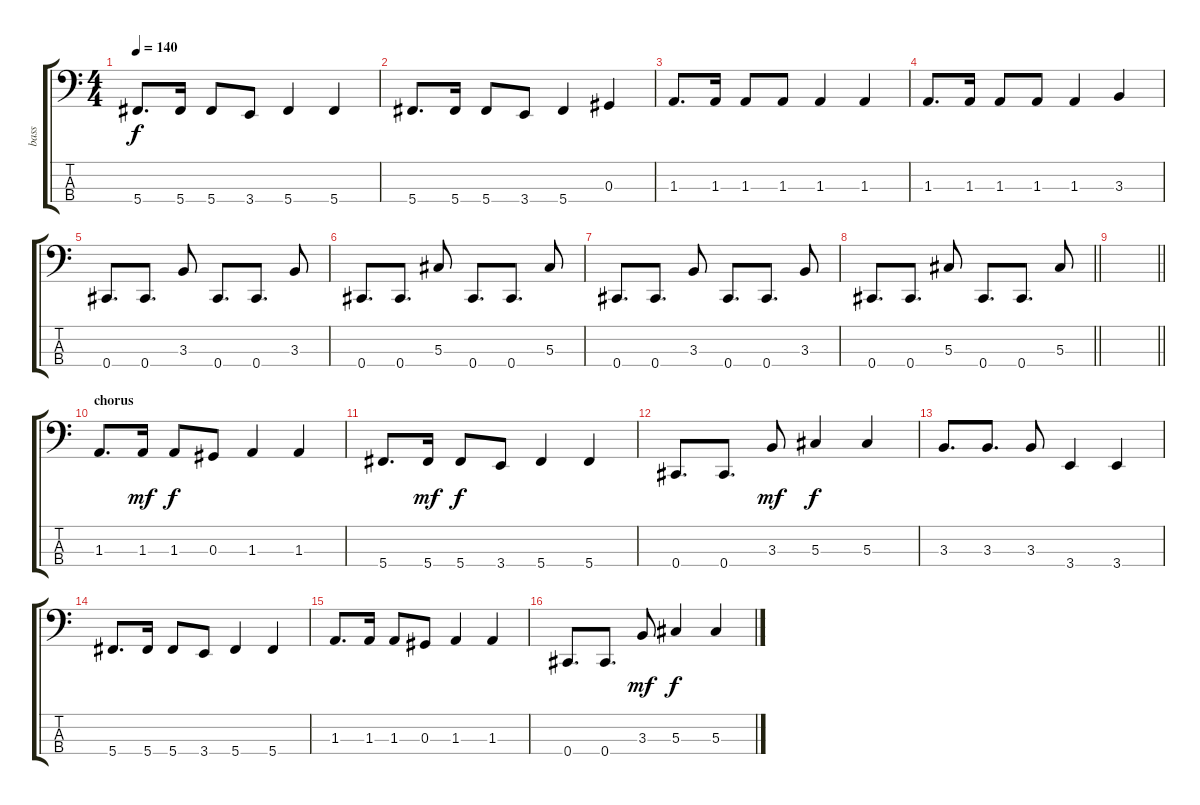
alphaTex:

\track ("bass" "bass") {instrument electricbassfinger}
\staff {score tabs}
\tuning (Gb2 Db2 Ab1 Db1) {hide}
\ts (4 4)
\tempo 140
\clef f4
\ks c
5.4.8{d dy f} 5.4.16 5.4.8 3.4.8 5.4.4 5.4.4 |
5.4.8{d} 5.4.16 5.4.8 3.4.8 5.4.4 0.3.4 |
1.3.8{d} 1.3.16 1.3.8 1.3.8 1.3.4 1.3.4 |
1.3.8{d} 1.3.16 1.3.8 1.3.8 1.3.4 3.3.4 |
0.4.8{d} 0.4.8{d} 3.3.8 0.4.8{d} 0.4.8{d} 3.3.8 |
0.4.8{d} 0.4.8{d} 5.3.8 0.4.8{d} 0.4.8{d} 5.3.8 |
0.4.8{d} 0.4.8{d} 3.3.8 0.4.8{d} 0.4.8{d} 3.3.8 |
\barLineRight lightlight
0.4.8{d} 0.4.8{d} 5.3.8 0.4.8{d} 0.4.8{d} 5.3.8 |
\barLineRight lightlight
|
\section ("" "chorus")
1.3.8{d} 1.3.16{dy mf} 1.3.8{dy f} 0.3.8 1.3.4 1.3.4 |
5.4.8{d} 5.4.16{dy mf} 5.4.8{dy f} 3.4.8 5.4.4 5.4.4 |
0.4.8{d} 0.4.8{d} 3.3.8{dy mf} 5.3.4{dy f} 5.3.4 |
3.3.8{d} 3.3.8{d} 3.3.8 3.4.4 3.4.4 |
5.4.8{d} 5.4.16 5.4.8 3.4.8 5.4.4 5.4.4 |
1.3.8{d} 1.3.16 1.3.8 0.3.8 1.3.4 1.3.4 |
0.4.8{d} 0.4.8{d} 3.3.8{dy mf} 5.3.4{dy f} 5.3.4
